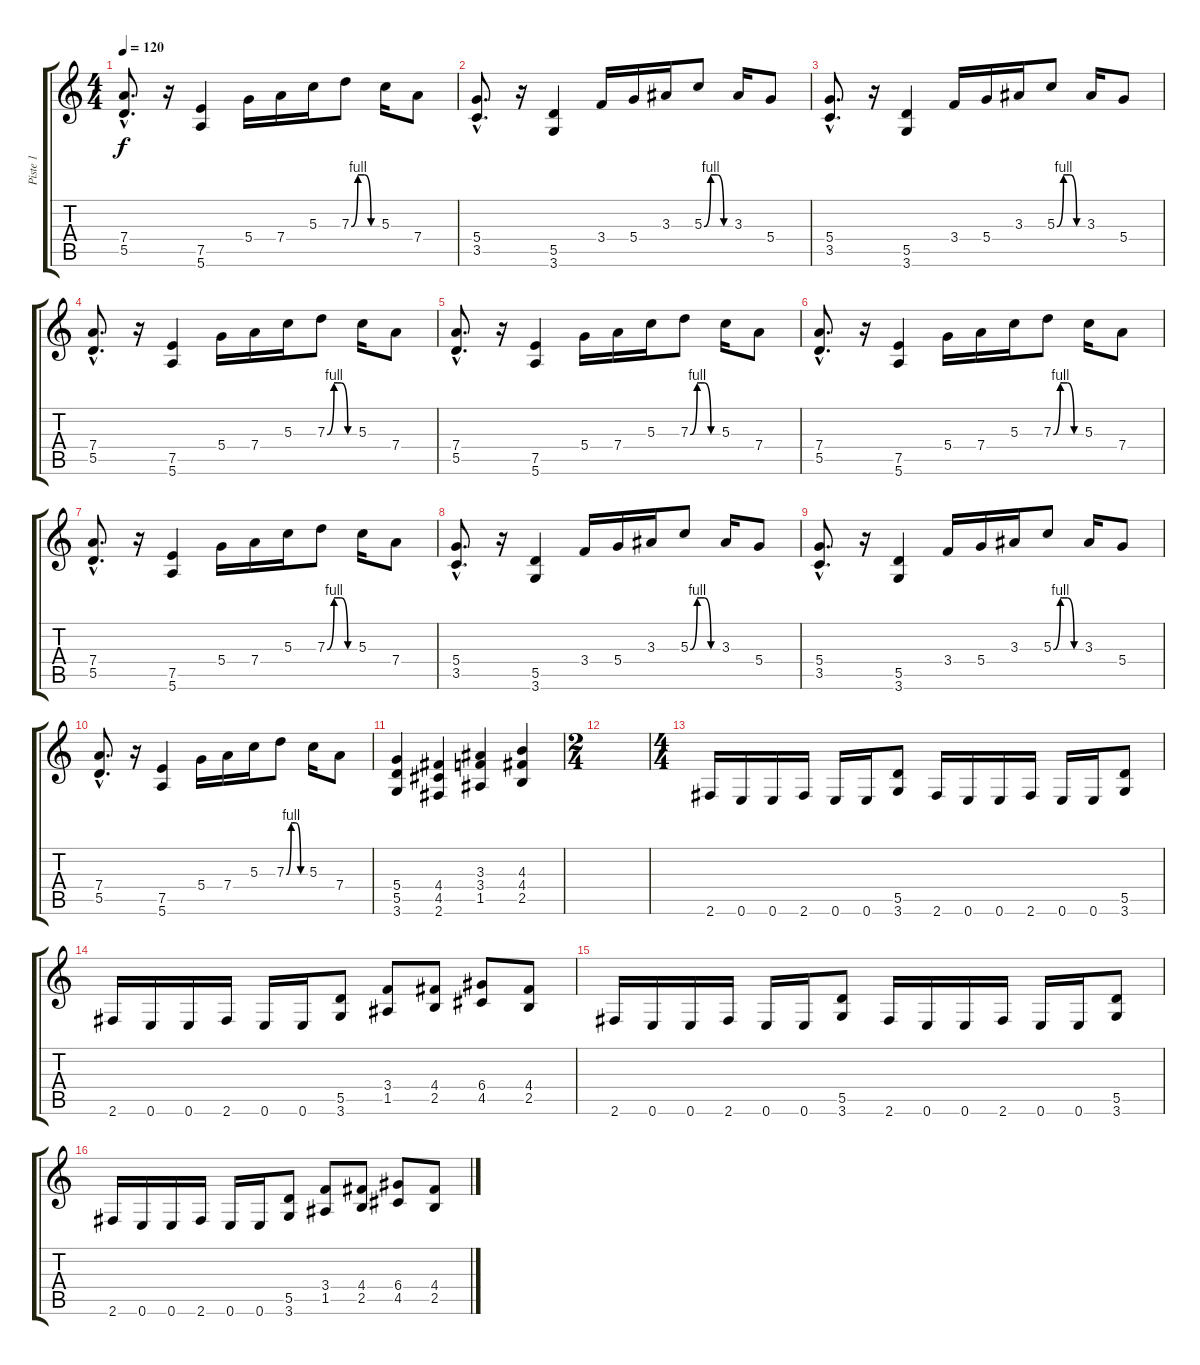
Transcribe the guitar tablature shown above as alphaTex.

\track ("Piste 1" "Piste 1") {instrument distortionguitar}
\staff {score tabs}
\tuning (E4 B3 G3 D3 A2 E2) {hide}
\ts (4 4)
\tempo 120
\clef g2
\ks c
(7.4{hac} 5.5{hac}).8{d dy f} r.16 (7.5 5.6).4 5.4.16 7.4.16 5.3.16 7.3{be (custom 0 0 15 4 30 4 45 0 60 0)}.8 5.3.16 7.4.8 |
(5.4{hac} 3.5{hac}).8{d} r.16 (5.5 3.6).4 3.4.16 5.4.16 3.3.16 5.3{be (custom 0 0 15 4 30 4 45 0 60 0)}.8 3.3.16 5.4.8 |
(5.4{hac} 3.5{hac}).8{d} r.16 (5.5 3.6).4 3.4.16 5.4.16 3.3.16 5.3{be (custom 0 0 15 4 30 4 45 0 60 0)}.8 3.3.16 5.4.8 |
(7.4{hac} 5.5{hac}).8{d volume 12} r.16 (7.5 5.6).4 5.4.16 7.4.16 5.3.16 7.3{be (custom 0 0 15 4 30 4 45 0 60 0)}.8 5.3.16 7.4.8 |
(7.4{hac} 5.5{hac}).8{d} r.16 (7.5 5.6).4 5.4.16 7.4.16 5.3.16 7.3{be (custom 0 0 15 4 30 4 45 0 60 0)}.8 5.3.16 7.4.8 |
(7.4{hac} 5.5{hac}).8{d} r.16 (7.5 5.6).4 5.4.16 7.4.16 5.3.16 7.3{be (custom 0 0 15 4 30 4 45 0 60 0)}.8 5.3.16 7.4.8 |
(7.4{hac} 5.5{hac}).8{d} r.16 (7.5 5.6).4 5.4.16 7.4.16 5.3.16 7.3{be (custom 0 0 15 4 30 4 45 0 60 0)}.8 5.3.16 7.4.8 |
(5.4{hac} 3.5{hac}).8{d} r.16 (5.5 3.6).4 3.4.16 5.4.16 3.3.16 5.3{be (custom 0 0 15 4 30 4 45 0 60 0)}.8 3.3.16 5.4.8 |
(5.4{hac} 3.5{hac}).8{d} r.16 (5.5 3.6).4 3.4.16 5.4.16 3.3.16 5.3{be (custom 0 0 15 4 30 4 45 0 60 0)}.8 3.3.16 5.4.8 |
(7.4{hac} 5.5{hac}).8{d} r.16 (7.5 5.6).4 5.4.16 7.4.16 5.3.16 7.3{be (custom 0 0 15 4 30 4 45 0 60 0)}.8 5.3.16 7.4.8 |
(5.4 5.5 3.6).4 (4.4 4.5 2.6).4 (3.3 3.4 1.5).4 (4.3 4.4 2.5).4 |
\ts (2 4)
|
\ts (4 4)
2.6.16 0.6.16 0.6.16 2.6.16 0.6.16 0.6.16 (5.5 3.6).8 2.6.16 0.6.16 0.6.16 2.6.16 0.6.16 0.6.16 (5.5 3.6).8 |
2.6.16 0.6.16 0.6.16 2.6.16 0.6.16 0.6.16 (5.5 3.6).8 (3.4 1.5).8 (4.4 2.5).8 (6.4 4.5).8 (4.4 2.5).8 |
2.6.16 0.6.16 0.6.16 2.6.16 0.6.16 0.6.16 (5.5 3.6).8 2.6.16 0.6.16 0.6.16 2.6.16 0.6.16 0.6.16 (5.5 3.6).8 |
2.6.16 0.6.16 0.6.16 2.6.16 0.6.16 0.6.16 (5.5 3.6).8 (3.4 1.5).8 (4.4 2.5).8 (6.4 4.5).8 (4.4 2.5).8
